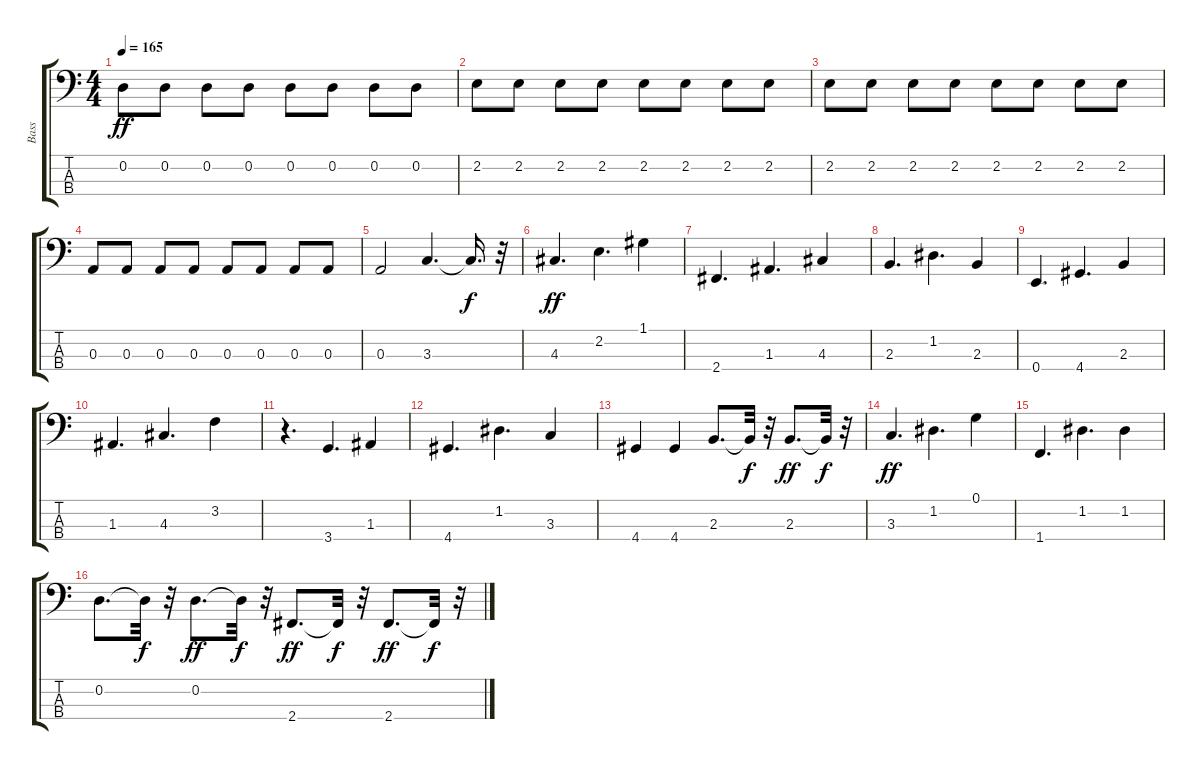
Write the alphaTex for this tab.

\track ("Bass" "Bass") {instrument electricbasspick}
\staff {score tabs}
\tuning (G2 D2 A1 E1) {hide}
\ts (4 4)
\tempo 165
\clef f4
\ks c
0.2.8{dy ff} 0.2.8 0.2.8 0.2.8 0.2.8 0.2.8 0.2.8 0.2.8 |
2.2.8 2.2.8 2.2.8 2.2.8 2.2.8 2.2.8 2.2.8 2.2.8 |
2.2.8 2.2.8 2.2.8 2.2.8 2.2.8 2.2.8 2.2.8 2.2.8 |
0.3.8 0.3.8 0.3.8 0.3.8 0.3.8 0.3.8 0.3.8 0.3.8 |
0.3.2 3.3.4{d} 3.3{t}.16{d dy f} r.32 |
4.3.4{d dy ff} 2.2.4{d} 1.1.4 |
2.4.4{d} 1.3.4{d} 4.3.4 |
2.3.4{d} 1.2.4{d} 2.3.4 |
0.4.4{d} 4.4.4{d} 2.3.4 |
1.3.4{d} 4.3.4{d} 3.2.4 |
r.4{d} 3.4.4{d} 1.3.4 |
4.4.4{d} 1.2.4{d} 3.3.4 |
4.4.4 4.4.4 2.3.8{d} 2.3{t}.32{dy f} r.32 2.3.8{d dy ff} 2.3{t}.32{dy f} r.32 |
3.3.4{d dy ff} 1.2.4{d} 0.1.4 |
1.4.4{d} 1.2.4{d} 1.2.4 |
0.2.8{d} 0.2{t}.32{dy f} r.32 0.2.8{d dy ff} 0.2{t}.32{dy f} r.32 2.4.8{d dy ff} 2.4{t}.32{dy f} r.32 2.4.8{d dy ff} 2.4{t}.32{dy f} r.32
